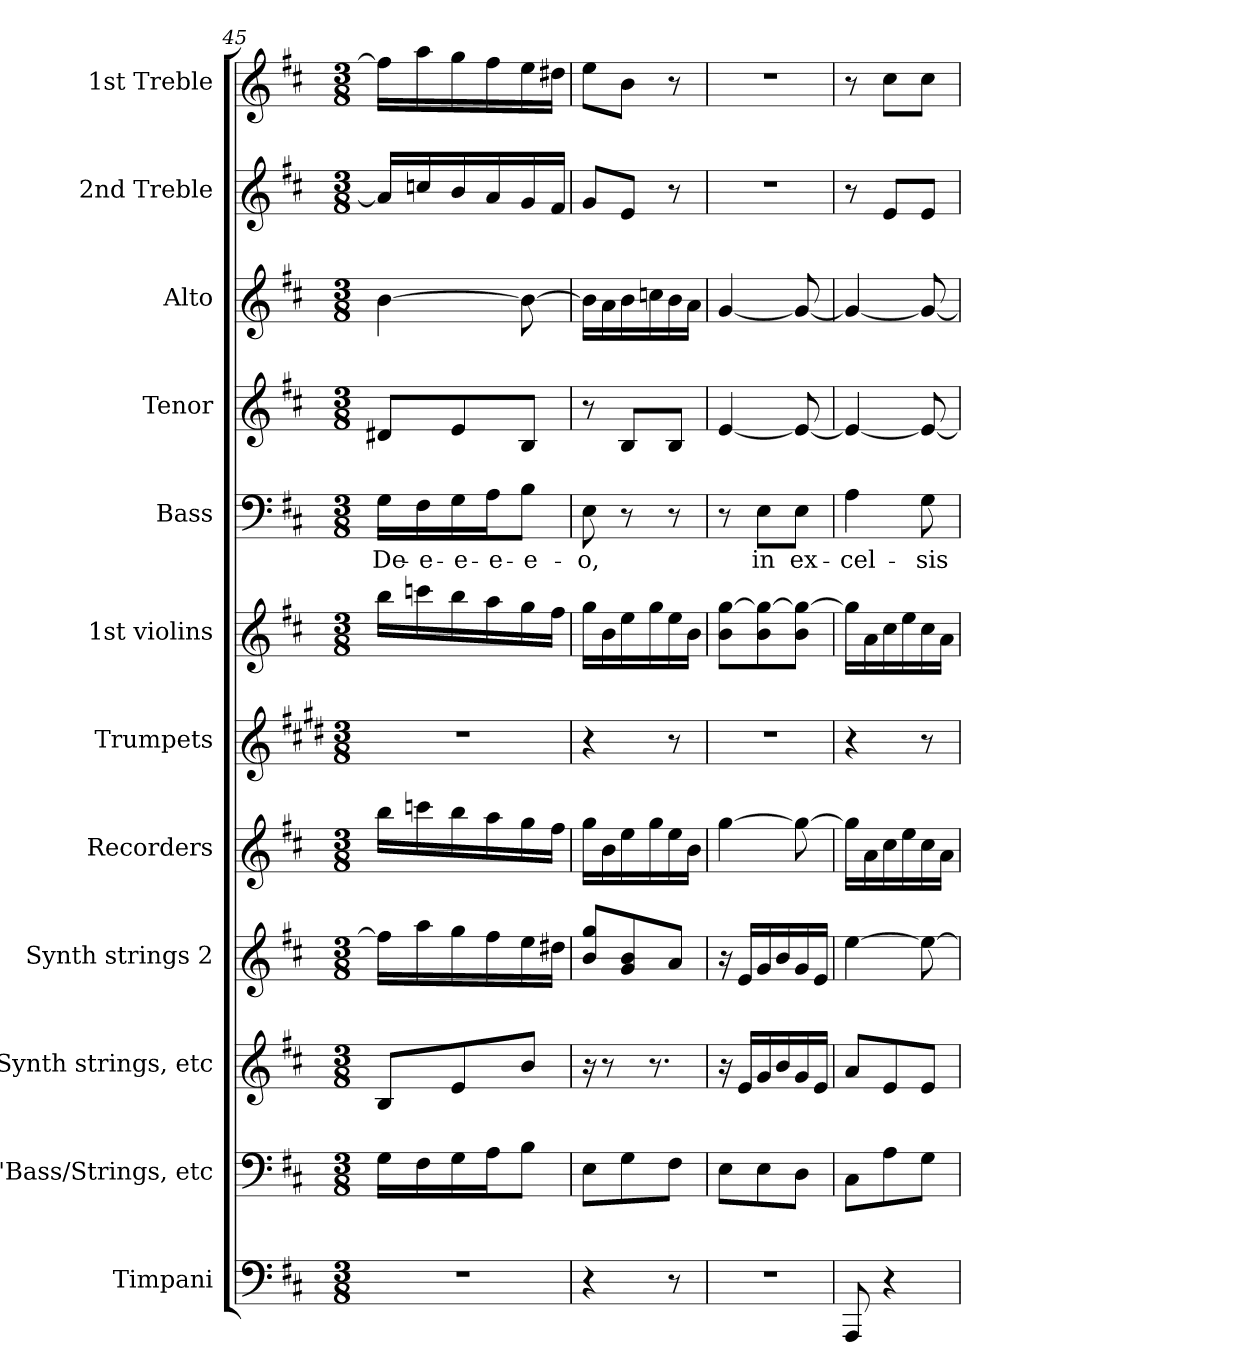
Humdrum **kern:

**kern	**kern	**kern	**kern	**kern	**kern	**kern	**kern	**text	**kern	**kern	**kern	**kern
*part12	*part11	*part10	*part9	*part8	*part7	*part6	*part5	*part5	*part4	*part3	*part2	*part1
*staff12	*staff11	*staff10	*staff9	*staff8	*staff7	*staff6	*staff5	*staff5	*staff4	*staff3	*staff2	*staff1
*I"Timpani	*I"D'Bass/Strings, etc	*I"Synth strings, etc	*I"Synth strings 2	*I"Recorders	*I"Trumpets	*I"1st violins	*I"Bass	*	*I"Tenor	*I"Alto	*I"2nd Treble	*I"1st Treble
*I'Timp	*I'Str	*I'Str	*I'Str	*I'Rec	*I'Tpt	*	*I'B	*	*	*	*	*
*clefF4	*clefF4	*clefG2	*clefG2	*clefG2	*clefG2	*clefG2	*clefF4	*	*clefG2	*clefG2	*clefG2	*clefG2
*	*	*	*	*	*ITrd1c2	*	*	*	*	*	*	*
*k[f#c#]	*k[f#c#]	*k[f#c#]	*k[f#c#]	*k[f#c#]	*k[f#c#]	*k[f#c#]	*k[f#c#]	*	*k[f#c#]	*k[f#c#]	*k[f#c#]	*k[f#c#]
*D:	*D:	*D:	*D:	*D:	*D:	*D:	*D:	*	*D:	*D:	*D:	*D:
*M3/8	*M3/8	*M3/8	*M3/8	*M3/8	*M3/8	*M3/8	*M3/8	*	*M3/8	*M3/8	*M3/8	*M3/8
=45	=45	=45	=45	=45	=45	=45	=45	=45	=45	=45	=45	=45
4.r	16G\LL	8B/L	16ff#\LL]	16bb\LL	4.r	16bb\LL	16G\LL	De-	8d#X/L	[4b\	16a/LL]	16ff#\LL]
.	16F#\	.	16aa\	16cccn\	.	16cccn\	16F#\	-e-	.	.	16ccn/	16aa\
.	16G\	8e/	16gg\	16bb\	.	16bb\	16G\	-e-	8e/	.	16b/	16gg\
.	16A\J	.	16ff#\	16aa\	.	16aa\	16A\J	-e-	.	.	16a/	16ff#\
.	8B\J	8b/J	16ee\	16gg\	.	16gg\	8B\J	-e-	8B/J	8b\_	16g/	16ee\
.	.	.	16dd#X\JJ	16ff#\JJ	.	16ff#\JJ	.	.	.	.	16f#/JJ	16dd#X\JJ
=46	=46	=46	=46	=46	=46	=46	=46	=46	=46	=46	=46	=46
4r	8E\L	16r	8b/ 8gg/L	16gg\LL	4r	16gg\LL	8E\	-o,	8r	16b\LL]	8g/L	8ee\L
.	.	8r	.	16b\	.	16b\	.	.	.	16a\	.	.
.	8G\	.	8g/ 8b/	16ee\	.	16ee\	8r	.	8B/L	16b\	8e/J	8b\J
.	.	8.r	.	16gg\	.	16gg\	.	.	.	16ccn\	.	.
8r	8F#\J	.	8a/J	16ee\	8r	16ee\	8r	.	8B/J	16b\	8r	8r
.	.	.	.	16b\JJ	.	16b\JJ	.	.	.	16a\JJ	.	.
!!LO:PB:g=z
=47	=47	=47	=47	=47	=47	=47	=47	=47	=47	=47	=47	=47
4.r	8E\L	16r	16r	[4gg\	4.r	8b\ [8gg\L	8r	.	[4e/	[4g/	4.r	4.r
.	.	16e/LL	16e/LL	.	.	.	.	.	.	.	.	.
.	8E\	16g/	16g/	.	.	8b\ 8gg\_	8E\L	in	.	.	.	.
.	.	16b/	16b/	.	.	.	.	.	.	.	.	.
.	8D\J	16g/	16g/	8gg\_	.	8b\ 8gg\_J	8E\J	ex-	8e/_	8g/_	.	.
.	.	16e/JJ	16e/JJ	.	.	.	.	.	.	.	.	.
=48	=48	=48	=48	=48	=48	=48	=48	=48	=48	=48	=48	=48
8AAA/	8C#\L	8a/L	[4ee\	16gg\LL]	4r	16gg\LL]	4A\	-cel-	4e/_	4g/_	8r	8r
.	.	.	.	16a\	.	16a\	.	.	.	.	.	.
4r	8A\	8e/	.	16cc#\	.	16cc#\	.	.	.	.	8e/L	8cc#\L
.	.	.	.	16ee\	.	16ee\	.	.	.	.	.	.
.	8G\J	8e/J	8ee\_	16cc#\	8r	16cc#\	8G\	-sis	8e/_	8g/_	8e/J	8cc#\J
.	.	.	.	16a\JJ	.	16a\JJ	.	.	.	.	.	.
=	=	=	=	=	=	=	=	=	=	=	=	=
*-	*-	*-	*-	*-	*-	*-	*-	*-	*-	*-	*-	*-
